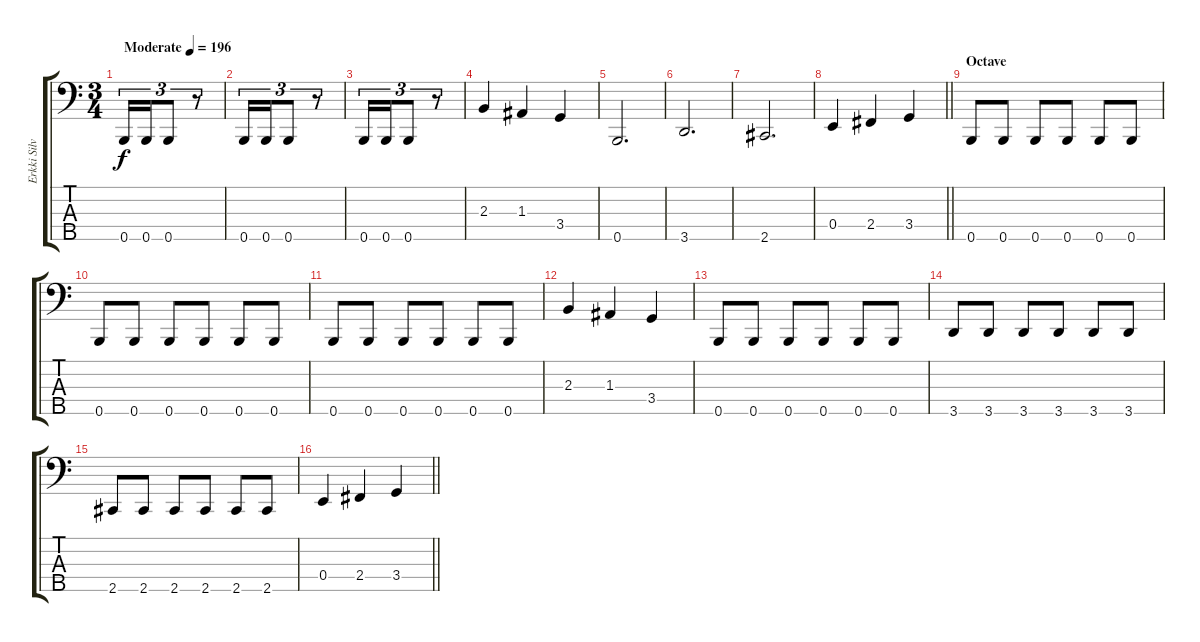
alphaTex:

\track ("Erkki Silvennoinen" "Erkki Silv") {instrument electricbassfinger}
\staff {score tabs}
\tuning (G2 D2 A1 E1 B0) {hide}
\ts (3 4)
\tempo (196 "Moderate")
\clef f4
\ks c
0.5.16{tu (3 2) dy f instrument electricbassfinger} 0.5.16{tu (3 2)} 0.5.8{tu (3 2)} r.8{tu (3 2)} |
0.5.16{tu (3 2)} 0.5.16{tu (3 2)} 0.5.8{tu (3 2)} r.8{tu (3 2)} |
0.5.16{tu (3 2)} 0.5.16{tu (3 2)} 0.5.8{tu (3 2)} r.8{tu (3 2)} |
2.3.4 1.3.4 3.4.4 |
0.5.2{d} |
3.5.2{d} |
2.5.2{d} |
\barLineRight lightlight
0.4.4 2.4.4 3.4.4 |
\section ("" "Octave")
0.5.8 0.5.8 0.5.8 0.5.8 0.5.8 0.5.8 |
0.5.8 0.5.8 0.5.8 0.5.8 0.5.8 0.5.8 |
0.5.8 0.5.8 0.5.8 0.5.8 0.5.8 0.5.8 |
2.3.4 1.3.4 3.4.4 |
0.5.8 0.5.8 0.5.8 0.5.8 0.5.8 0.5.8 |
3.5.8 3.5.8 3.5.8 3.5.8 3.5.8 3.5.8 |
2.5.8 2.5.8 2.5.8 2.5.8 2.5.8 2.5.8 |
\barLineRight lightlight
0.4.4 2.4.4 3.4.4
